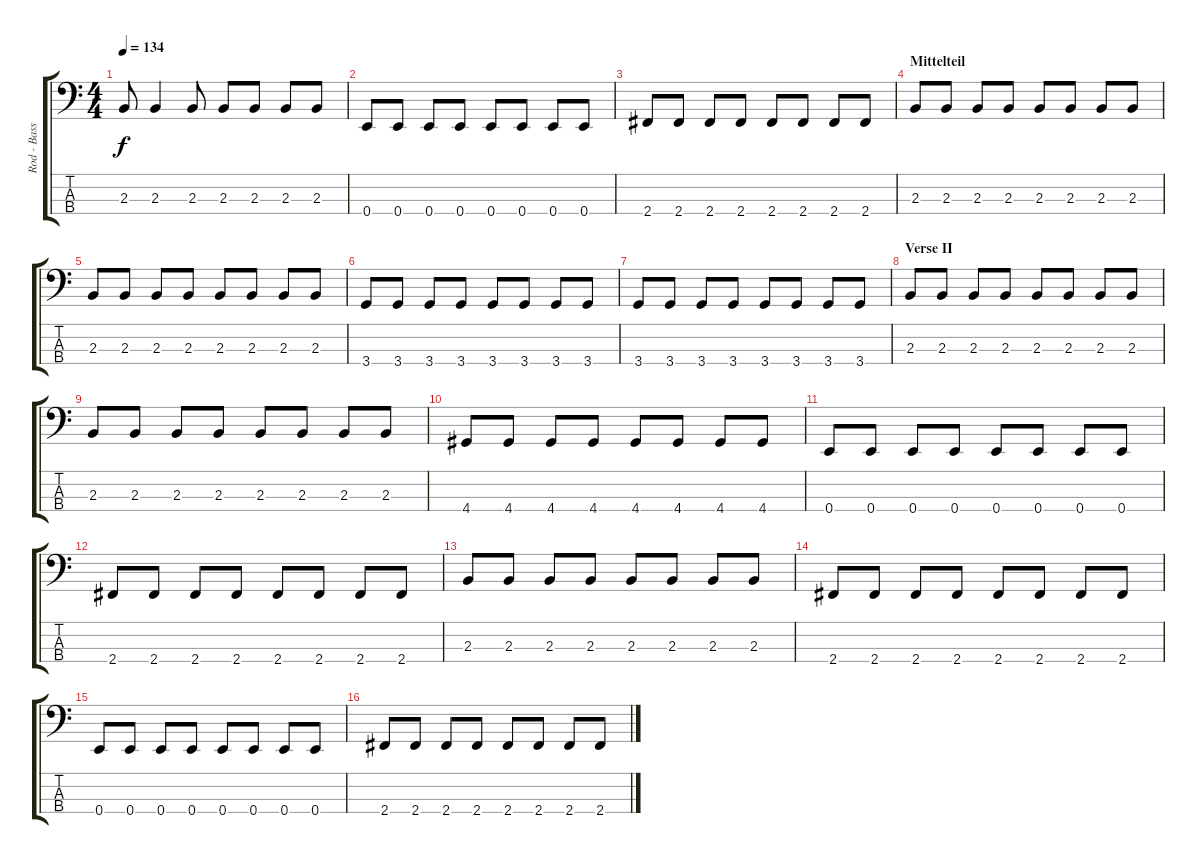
\track ("Rod - Bass" "Rod - Bass") {instrument electricbassfinger}
\staff {score tabs}
\tuning (G2 D2 A1 E1) {hide}
\ts (4 4)
\tempo 134
\clef f4
\ks c
2.3{t}.8{dy f} 2.3.4 2.3.8 2.3.8 2.3.8 2.3.8 2.3.8 |
0.4.8 0.4.8 0.4.8 0.4.8 0.4.8 0.4.8 0.4.8 0.4.8 |
2.4.8 2.4.8 2.4.8 2.4.8 2.4.8 2.4.8 2.4.8 2.4.8 |
\section ("" "Mittelteil")
2.3.8 2.3.8 2.3.8 2.3.8 2.3.8 2.3.8 2.3.8 2.3.8 |
2.3.8 2.3.8 2.3.8 2.3.8 2.3.8 2.3.8 2.3.8 2.3.8 |
3.4.8 3.4.8 3.4.8 3.4.8 3.4.8 3.4.8 3.4.8 3.4.8 |
3.4.8 3.4.8 3.4.8 3.4.8 3.4.8 3.4.8 3.4.8 3.4.8 |
\section ("" "Verse II")
2.3.8 2.3.8 2.3.8 2.3.8 2.3.8 2.3.8 2.3.8 2.3.8 |
2.3.8 2.3.8 2.3.8 2.3.8 2.3.8 2.3.8 2.3.8 2.3.8 |
4.4.8 4.4.8 4.4.8 4.4.8 4.4.8 4.4.8 4.4.8 4.4.8 |
0.4.8 0.4.8 0.4.8 0.4.8 0.4.8 0.4.8 0.4.8 0.4.8 |
2.4.8 2.4.8 2.4.8 2.4.8 2.4.8 2.4.8 2.4.8 2.4.8 |
2.3.8 2.3.8 2.3.8 2.3.8 2.3.8 2.3.8 2.3.8 2.3.8 |
2.4.8 2.4.8 2.4.8 2.4.8 2.4.8 2.4.8 2.4.8 2.4.8 |
0.4.8 0.4.8 0.4.8 0.4.8 0.4.8 0.4.8 0.4.8 0.4.8 |
2.4.8 2.4.8 2.4.8 2.4.8 2.4.8 2.4.8 2.4.8 2.4.8
